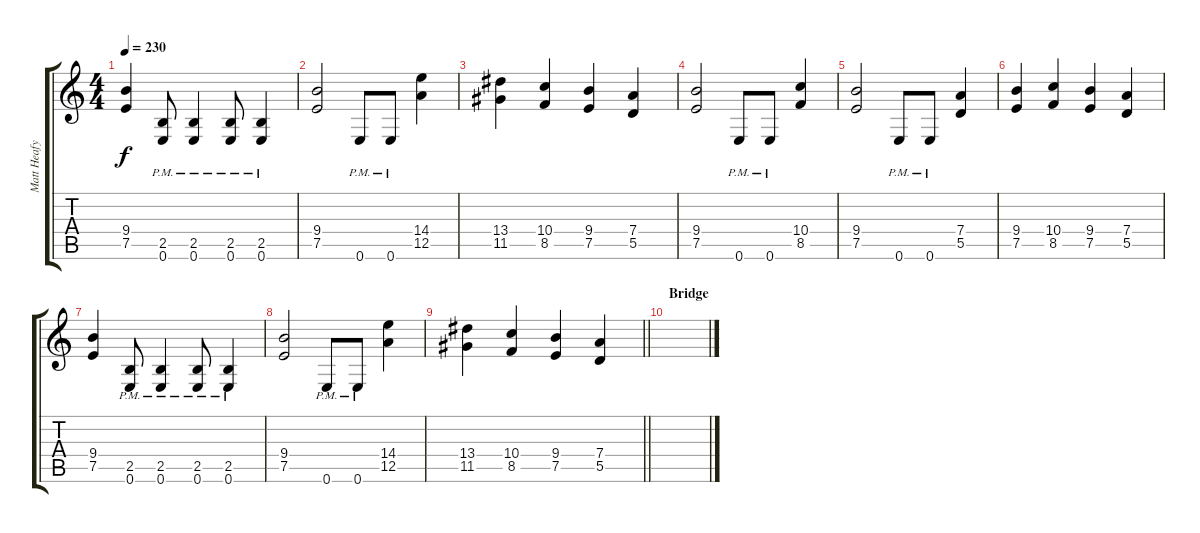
\track ("Matt Heafy" "Matt Heafy") {instrument distortionguitar}
\staff {score tabs}
\tuning (E4 B3 G3 D3 A2 E2) {hide}
\ts (4 4)
\tempo 230
\clef g2
\ks c
(9.4 7.5).4{dy f} (2.5{pm} 0.6{pm}).8 (2.5{pm} 0.6{pm}).4 (2.5{pm} 0.6{pm}).8 (2.5{pm} 0.6{pm}).4 |
(9.4 7.5).2 0.6{pm}.8 0.6{pm}.8 (14.4 12.5).4 |
(13.4 11.5).4 (10.4 8.5).4 (9.4 7.5).4 (7.4 5.5).4 |
(9.4 7.5).2 0.6{pm}.8 0.6{pm}.8 (10.4 8.5).4 |
(9.4 7.5).2 0.6{pm}.8 0.6{pm}.8 (7.4 5.5).4 |
(9.4 7.5).4 (10.4 8.5).4 (9.4 7.5).4 (7.4 5.5).4 |
(9.4 7.5).4 (2.5{pm} 0.6{pm}).8 (2.5{pm} 0.6{pm}).4 (2.5{pm} 0.6{pm}).8 (2.5{pm} 0.6{pm}).4 |
(9.4 7.5).2 0.6{pm}.8 0.6{pm}.8 (14.4 12.5).4 |
\barLineRight lightlight
(13.4 11.5).4 (10.4 8.5).4 (9.4 7.5).4 (7.4 5.5).4 |
\section ("" "Bridge")
